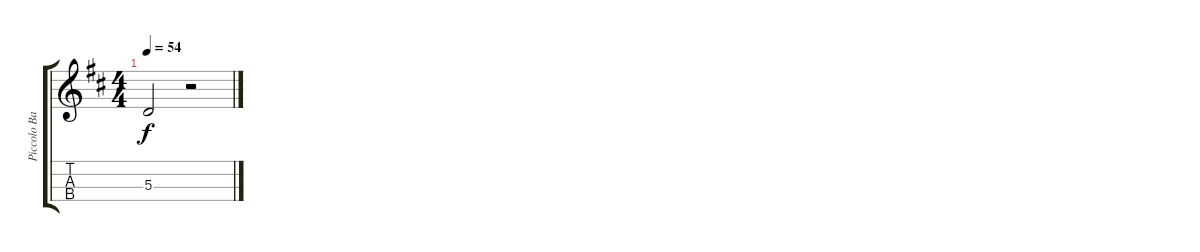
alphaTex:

\track ("Piccolo Bass" "Piccolo Ba") {instrument electricbassfinger}
\staff {score tabs}
\tuning (G3 D3 A2 D2) {hide}
\ts (4 4)
\tempo 54
\clef g2
\ks d
5.3{t}.2{dy f} r.2
